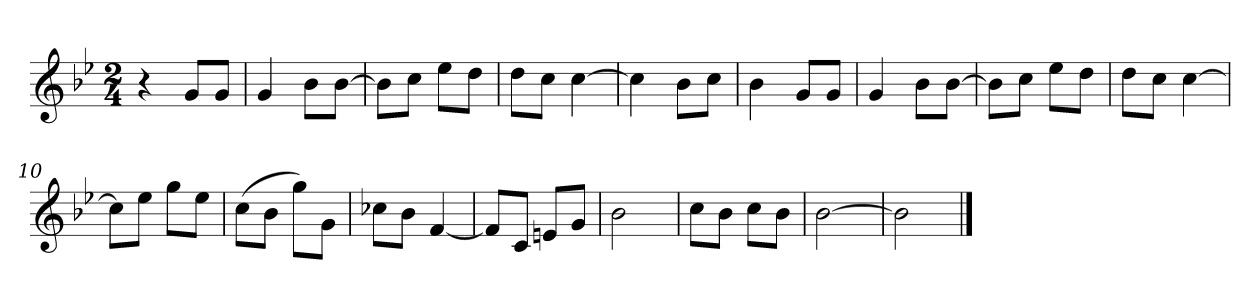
**kern
*part1
*staff1
*clefG2
*k[b-e-]
*M2/4
=1
4r
8g/L
8g/J
=2
4g
8b-\L
[8b-\J
=3
8b-\L]
8cc\J
8ee-\L
8dd\J
=4
8dd\L
8cc\J
[4cc
=5
4cc]
8b-\L
8cc\J
=6
4b-
8g/L
8g/J
=7
4g
8b-\L
[8b-\J
=8
8b-\L]
8cc\J
8ee-\L
8dd\J
=9
8dd\L
8cc\J
[4cc
=10
8cc\L]
8ee-\J
8gg\L
8ee-\J
=11
(8cc\L
8b-\J
8gg\L)
8g\J
=12
8cc-X\L
8b-\J
[4f
=13
8f/L]
8c/J
8en/L
8g/J
=14
2b-
=15
8cc\L
8b-\J
8cc\L
8b-\J
=16
[2b-
=17
2b-]
==
*-
